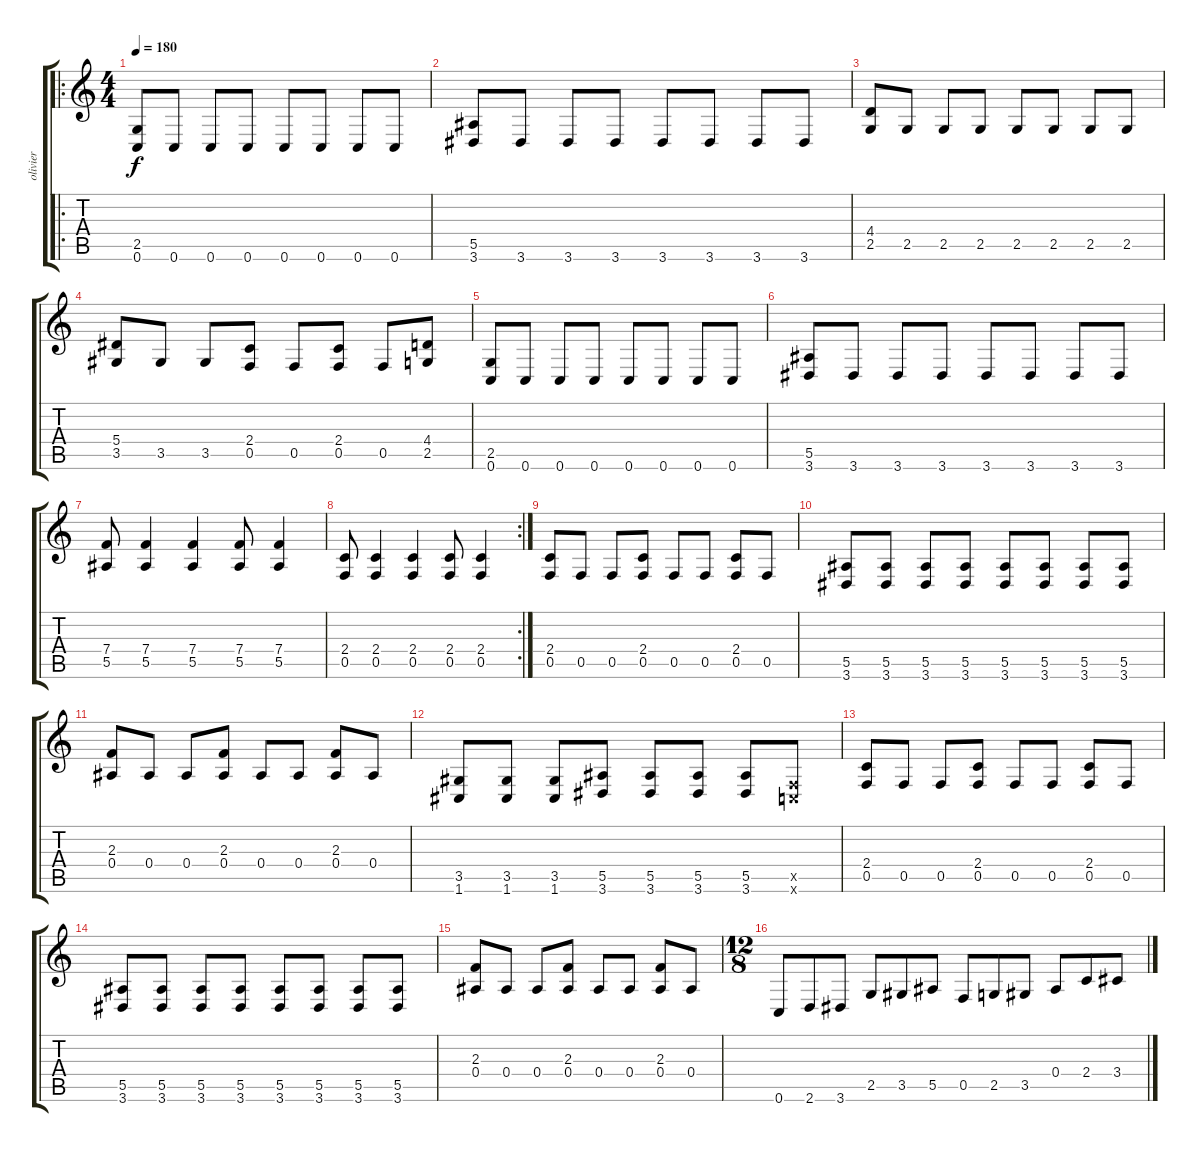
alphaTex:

\track ("olivier" "olivier") {instrument distortionguitar}
\staff {score tabs}
\tuning (C4 G3 Eb3 Bb2 F2 C2) {hide}
\ro
\ts (4 4)
\tempo 180
\clef g2
\ks c
(2.5 0.6).8{dy f} 0.6.8 0.6.8 0.6.8 0.6.8 0.6.8 0.6.8 0.6.8 |
(5.5 3.6).8 3.6.8 3.6.8 3.6.8 3.6.8 3.6.8 3.6.8 3.6.8 |
(4.4 2.5).8 2.5.8 2.5.8 2.5.8 2.5.8 2.5.8 2.5.8 2.5.8 |
(5.4 3.5).8 3.5.8 3.5.8 (2.4 0.5).8 0.5.8 (2.4 0.5).8 0.5.8 (4.4 2.5).8 |
(2.5 0.6).8 0.6.8 0.6.8 0.6.8 0.6.8 0.6.8 0.6.8 0.6.8 |
(5.5 3.6).8 3.6.8 3.6.8 3.6.8 3.6.8 3.6.8 3.6.8 3.6.8 |
(7.4 5.5).8 (7.4 5.5).4 (7.4 5.5).4 (7.4 5.5).8 (7.4 5.5).4 |
\rc 2
(2.4 0.5).8 (2.4 0.5).4 (2.4 0.5).4 (2.4 0.5).8 (2.4 0.5).4 |
(2.4 0.5).8 0.5.8 0.5.8 (2.4 0.5).8 0.5.8 0.5.8 (2.4 0.5).8 0.5.8 |
(5.5 3.6).8 (5.5 3.6).8 (5.5 3.6).8 (5.5 3.6).8 (5.5 3.6).8 (5.5 3.6).8 (5.5 3.6).8 (5.5 3.6).8 |
(2.3 0.4).8 0.4.8 0.4.8 (2.3 0.4).8 0.4.8 0.4.8 (2.3 0.4).8 0.4.8 |
(3.5 1.6).8 (3.5 1.6).8 (3.5 1.6).8 (5.5 3.6).8 (5.5 3.6).8 (5.5 3.6).8 (5.5 3.6).8 (0.5{x} 0.6{x}).8 |
(2.4 0.5).8 0.5.8 0.5.8 (2.4 0.5).8 0.5.8 0.5.8 (2.4 0.5).8 0.5.8 |
(5.5 3.6).8 (5.5 3.6).8 (5.5 3.6).8 (5.5 3.6).8 (5.5 3.6).8 (5.5 3.6).8 (5.5 3.6).8 (5.5 3.6).8 |
(2.3 0.4).8 0.4.8 0.4.8 (2.3 0.4).8 0.4.8 0.4.8 (2.3 0.4).8 0.4.8 |
\ts (12 8)
0.6.8 2.6.8 3.6.8 2.5.8 3.5.8 5.5.8 0.5.8 2.5.8 3.5.8 0.4.8 2.4.8 3.4.8
